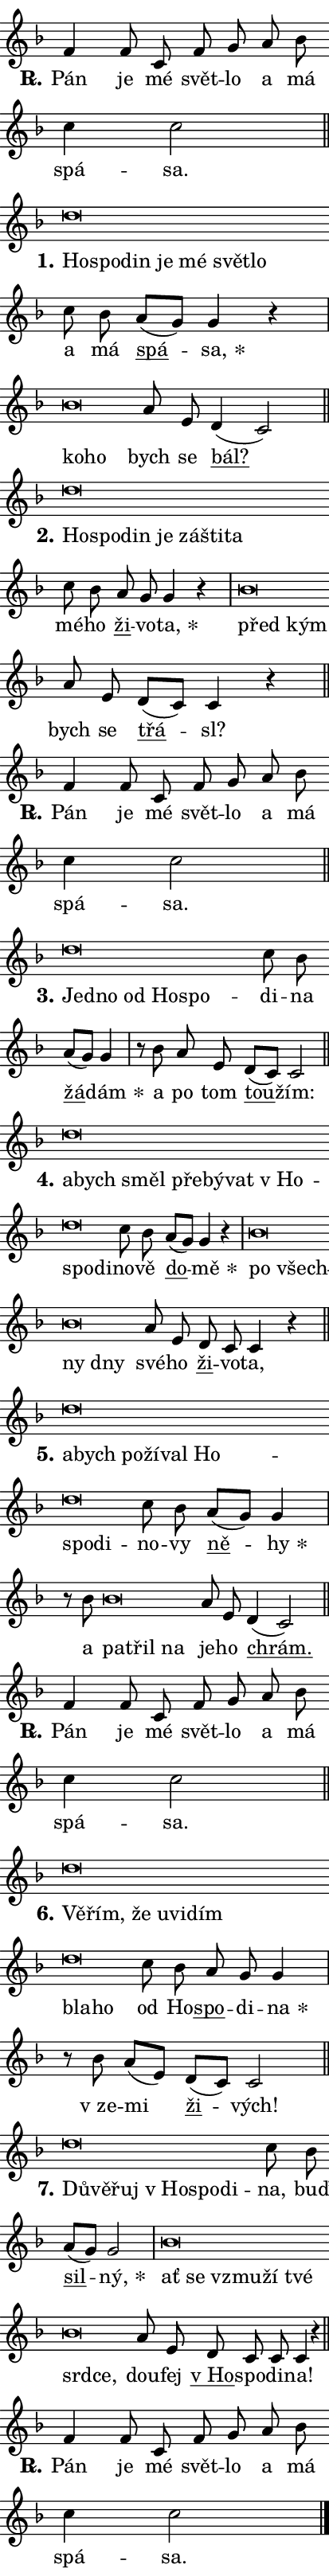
\version "2.22.1"
\header { tagline = "" }
\paper {
  indent = 0\cm
  top-margin = 0\cm
  right-margin = 0\cm
  bottom-margin = 0\cm
  left-margin = 0\cm
  paper-width = 7\cm
  page-breaking = #ly:one-page-breaking
  system-system-spacing.basic-distance = #11
  score-system-spacing.basic-distance = #11.3
  ragged-last = ##f
}


%% Author: Thomas Morley
%% https://lists.gnu.org/archive/html/lilypond-user/2020-05/msg00002.html
#(define (line-position grob)
"Returns position of @var[grob} in current system:
   @code{'start}, if at first time-step
   @code{'end}, if at last time-step
   @code{'middle} otherwise
"
  (let* ((col (ly:item-get-column grob))
         (ln (ly:grob-object col 'left-neighbor))
         (rn (ly:grob-object col 'right-neighbor))
         (col-to-check-left (if (ly:grob? ln) ln col))
         (col-to-check-right (if (ly:grob? rn) rn col))
         (break-dir-left
           (and
             (ly:grob-property col-to-check-left 'non-musical #f)
             (ly:item-break-dir col-to-check-left)))
         (break-dir-right
           (and
             (ly:grob-property col-to-check-right 'non-musical #f)
             (ly:item-break-dir col-to-check-right))))
        (cond ((eqv? 1 break-dir-left) 'start)
              ((eqv? -1 break-dir-right) 'end)
              (else 'middle))))

#(define (tranparent-at-line-position vctor)
  (lambda (grob)
  "Relying on @code{line-position} select the relevant enry from @var{vctor}.
Used to determine transparency,"
    (case (line-position grob)
      ((end) (not (vector-ref vctor 0)))
      ((middle) (not (vector-ref vctor 1)))
      ((start) (not (vector-ref vctor 2))))))

noteHeadBreakVisibility =
#(define-music-function (break-visibility)(vector?)
"Makes @code{NoteHead}s transparent relying on @var{break-visibility}"
#{
  \override NoteHead.transparent =
    #(tranparent-at-line-position break-visibility)
#})

#(define delete-ledgers-for-transparent-note-heads
  (lambda (grob)
    "Reads whether a @code{NoteHead} is transparent.
If so this @code{NoteHead} is removed from @code{'note-heads} from
@var{grob}, which is supposed to be @code{LedgerLineSpanner}.
As a result ledgers are not printed for this @code{NoteHead}"
    (let* ((nhds-array (ly:grob-object grob 'note-heads))
           (nhds-list
             (if (ly:grob-array? nhds-array)
                 (ly:grob-array->list nhds-array)
                 '()))
           ;; Relies on the transparent-property being done before
           ;; Staff.LedgerLineSpanner.after-line-breaking is executed.
           ;; This is fragile ...
           (to-keep
             (remove
               (lambda (nhd)
                 (ly:grob-property nhd 'transparent #f))
               nhds-list)))
      ;; TODO find a better method to iterate over grob-arrays, similiar
      ;; to filter/remove etc for lists
      ;; For now rebuilt from scratch
      (set! (ly:grob-object grob 'note-heads)  '())
      (for-each
        (lambda (nhd)
          (ly:pointer-group-interface::add-grob grob 'note-heads nhd))
        to-keep))))

hideNotes = {
  \noteHeadBreakVisibility #begin-of-line-visible
}
unHideNotes = {
  \noteHeadBreakVisibility #all-visible
}

% work-around for resetting accidentals
% https://lilypond.org/doc/v2.23/Documentation/notation/displaying-rhythms#unmetered-music
cadenzaMeasure = {
  \cadenzaOff
  \partial 1024 s1024
  \cadenzaOn
}

#(define-markup-command (accent layout props text) (markup?)
  "Underline accented syllable"
  (interpret-markup layout props
    #{\markup \override #'(offset . 4.3) \underline { #text }#}))

responsum = \markup \concat {
  "R" \hspace #-1.05 \path #0.1 #'((moveto 0 0.07) (lineto 0.9 0.8)) \hspace #0.05 "."
}

\layout {
    \context {
        \Staff
        \remove "Time_signature_engraver"
        \override LedgerLineSpanner.after-line-breaking = #delete-ledgers-for-transparent-note-heads
    }
    \context {
        \Voice {
            \override NoteHead.output-attributes = #'((class . "notehead"))
            \override Hairpin.height = #0.55
        }
    }
    \context {
        \Lyrics {
            \override StanzaNumber.output-attributes = #'((class . "stanzanumber"))
            \override LyricSpace.minimum-distance = #0.9
            \override LyricText.font-name = #"TeX Gyre Schola"
            \override LyricText.font-size = 1
            \override StanzaNumber.font-name = #"TeX Gyre Schola Bold"
            \override StanzaNumber.font-size = 1
        }
    }
}

% magnetic-lyrics.ily
%
%   written by
%     Jean Abou Samra <jean@abou-samra.fr>
%     Werner Lemberg <wl@gnu.org>
%
%   adapted by
%     Jiri Hon <jiri.hon@gmail.com>
%
% Version 2022-Apr-15

% https://www.mail-archive.com/lilypond-user@gnu.org/msg149350.html

#(define (Left_hyphen_pointer_engraver context)
   "Collect syllable-hyphen-syllable occurrences in lyrics and store
them in properties.  This engraver only looks to the left.  For
example, if the lyrics input is @code{foo -- bar}, it does the
following.

@itemize @bullet
@item
Set the @code{text} property of the @code{LyricHyphen} grob between
@q{foo} and @q{bar} to @code{foo}.

@item
Set the @code{left-hyphen} property of the @code{LyricText} grob with
text @q{foo} to the @code{LyricHyphen} grob between @q{foo} and
@q{bar}.
@end itemize

Use this auxiliary engraver in combination with the
@code{lyric-@/text::@/apply-@/magnetic-@/offset!} hook."
   (let ((hyphen #f)
         (text #f))
     (make-engraver
      (acknowledgers
       ((lyric-syllable-interface engraver grob source-engraver)
        (set! text grob)))
      (end-acknowledgers
       ((lyric-hyphen-interface engraver grob source-engraver)
        ;(when (not (grob::has-interface grob 'lyric-space-interface))
          (set! hyphen grob)));)
      ((stop-translation-timestep engraver)
       (when (and text hyphen)
         (ly:grob-set-object! text 'left-hyphen hyphen))
       (set! text #f)
       (set! hyphen #f)))))

#(define (lyric-text::apply-magnetic-offset! grob)
   "If the space between two syllables is less than the value in
property @code{LyricText@/.details@/.squash-threshold}, move the right
syllable to the left so that it gets concatenated with the left
syllable.

Use this function as a hook for
@code{LyricText@/.after-@/line-@/breaking} if the
@code{Left_@/hyphen_@/pointer_@/engraver} is active."
   (let ((hyphen (ly:grob-object grob 'left-hyphen #f)))
     (when hyphen
       (let ((left-text (ly:spanner-bound hyphen LEFT)))
         (when (grob::has-interface left-text 'lyric-syllable-interface)
           (let* ((common (ly:grob-common-refpoint grob left-text X))
                  (this-x-ext (ly:grob-extent grob common X))
                  (left-x-ext
                   (begin
                     ;; Trigger magnetism for left-text.
                     (ly:grob-property left-text 'after-line-breaking)
                     (ly:grob-extent left-text common X)))
                  ;; `delta` is the gap width between two syllables.
                  (delta (- (interval-start this-x-ext)
                            (interval-end left-x-ext)))
                  (details (ly:grob-property grob 'details))
                  (threshold (assoc-get 'squash-threshold details 0.2)))
             (when (< delta threshold)
               (let* (;; We have to manipulate the input text so that
                      ;; ligatures crossing syllable boundaries are not
                      ;; disabled.  For languages based on the Latin
                      ;; script this is essentially a beautification.
                      ;; However, for non-Western scripts it can be a
                      ;; necessity.
                      (lt (ly:grob-property left-text 'text))
                      (rt (ly:grob-property grob 'text))
                      (is-space (grob::has-interface hyphen 'lyric-space-interface))
                      (space (if is-space " " ""))
                      (space-markup (grob-interpret-markup grob " "))
                      (space-size (interval-length (ly:stencil-extent space-markup X)))
                      (extra-delta (if is-space space-size 0))
                      ;; Append new syllable.
                      (ltrt-space (if (and (string? lt) (string? rt))
                                (string-append lt space rt)
                                (make-concat-markup (list lt space rt))))
                      ;; Right-align `ltrt` to the right side.
                      (ltrt-space-markup (grob-interpret-markup
                               grob
                               (make-translate-markup
                                (cons (interval-length this-x-ext) 0)
                                (make-right-align-markup ltrt-space)))))
                 (begin
                   ;; Don't print `left-text`.
                   (ly:grob-set-property! left-text 'stencil #f)
                   ;; Set text and stencil (which holds all collected
                   ;; syllables so far) and shift it to the left.
                   (ly:grob-set-property! grob 'text ltrt-space)
                   (ly:grob-set-property! grob 'stencil ltrt-space-markup)
                   (ly:grob-translate-axis! grob (- (- delta extra-delta)) X))))))))))


#(define (lyric-hyphen::displace-bounds-first grob)
   ;; Make very sure this callback isn't triggered too early.
   (let ((left (ly:spanner-bound grob LEFT))
         (right (ly:spanner-bound grob RIGHT)))
     (ly:grob-property left 'after-line-breaking)
     (ly:grob-property right 'after-line-breaking)
     (ly:lyric-hyphen::print grob)))

squashThreshold = #0.4

\layout {
  \context {
    \Lyrics
    \consists #Left_hyphen_pointer_engraver
    \override LyricText.after-line-breaking =
      #lyric-text::apply-magnetic-offset!
    \override LyricHyphen.stencil = #lyric-hyphen::displace-bounds-first
    \override LyricText.details.squash-threshold = \squashThreshold
    \override LyricHyphen.minimum-distance = 0
    \override LyricHyphen.minimum-length = \squashThreshold
  }
}

squash = \override LyricText.details.squash-threshold = 9999
unSquash = \override LyricText.details.squash-threshold = \squashThreshold

left = \override LyricText.self-alignment-X = #LEFT
unLeft = \revert LyricText.self-alignment-X

starOffset = #(lambda (grob) 
                (let ((x_offset (ly:self-alignment-interface::aligned-on-x-parent grob)))
                  (if (= x_offset 0) 0 (+ x_offset 1.2))))

star = #(define-music-function (syllable)(string?)
"Append star separator at the end of a syllable"
#{
  \once \override LyricText.X-offset = #starOffset
  \lyricmode { \markup {
    #syllable
    \override #'((font-name . "TeX Gyre Schola Bold")) \hspace #0.2 \lower #0.65 \larger "*"
  } }
#})

starAccent = #(define-music-function (syllable)(string?)
"Append star separator at the end of a syllable and make accent"
#{
  \once \override LyricText.X-offset = #starOffset
  \lyricmode { \markup {
    \accent #syllable
    \override #'((font-name . "TeX Gyre Schola Bold")) \hspace #0.2 \lower #0.65 \larger "*"
  } }
#})

breath = #(define-music-function (syllable)(string?)
"Append breathing indicator at the end of a syllable"
#{
  \lyricmode { \markup { #syllable "+" } }
#})

optionalBreath = #(define-music-function (syllable)(string?)
"Append optional breathing indicator at the end of a syllable"
#{
  \lyricmode { \markup { #syllable "(+)" } }
#})


\score {
    <<
        \new Voice = "melody" { \cadenzaOn \key f \major \relative { f'4 f8 c f g a bes \bar "" c4 c2 \cadenzaMeasure \bar "||" \break } }
        \new Lyrics \lyricsto "melody" { \lyricmode { \set stanza = \responsum
Pán je mé svět -- lo a má spá -- sa. } }
    >>
    \layout {}
}

\score {
    <<
        \new Voice = "melody" { \cadenzaOn \key f \major \relative { d''\breve*1/16 \hideNotes \breve*1/16 \bar "" \breve*1/16 \bar "" \breve*1/16 \bar "" \breve*1/16 \bar "" \breve*1/16 \breve*1/16 \bar "" \unHideNotes c8 bes \bar "" a[( g)] g4 r \cadenzaMeasure \bar "|" bes\breve*1/16 \hideNotes \breve*1/16 \bar "" \unHideNotes a8 e \bar "" d4( c2) \cadenzaMeasure \bar "||" \break } }
        \new Lyrics \lyricsto "melody" { \lyricmode { \set stanza = "1."
\left Ho -- \squash spo -- din je mé svět -- lo \unLeft \unSquash a má \markup \accent spá -- \star sa, \left ko -- \squash ho \unLeft \unSquash bych se \markup \accent bál? } }
    >>
    \layout {}
}

\score {
    <<
        \new Voice = "melody" { \cadenzaOn \key f \major \relative { d''\breve*1/16 \hideNotes \breve*1/16 \bar "" \breve*1/16 \bar "" \breve*1/16 \bar "" \breve*1/16 \bar "" \breve*1/16 \breve*1/16 \bar "" \unHideNotes c8 bes \bar "" a g g4 r \cadenzaMeasure \bar "|" bes\breve*1/16 \hideNotes \breve*1/16 \bar "" \unHideNotes a8 e \bar "" d[( c)] c4 r \cadenzaMeasure \bar "||" \break } }
        \new Lyrics \lyricsto "melody" { \lyricmode { \set stanza = "2."
\left Ho -- \squash spo -- din je zá -- šti -- ta \unLeft \unSquash mé -- ho \markup \accent ži -- vo -- \star ta, \left před \squash kým \unLeft \unSquash bych se \markup \accent třá -- sl? } }
    >>
    \layout {}
}

\score {
    <<
        \new Voice = "melody" { \cadenzaOn \key f \major \relative { f'4 f8 c f g a bes \bar "" c4 c2 \cadenzaMeasure \bar "||" \break } }
        \new Lyrics \lyricsto "melody" { \lyricmode { \set stanza = \responsum
Pán je mé svět -- lo a má spá -- sa. } }
    >>
    \layout {}
}

\score {
    <<
        \new Voice = "melody" { \cadenzaOn \key f \major \relative { d''\breve*1/16 \hideNotes \breve*1/16 \bar "" \breve*1/16 \bar "" \breve*1/16 \breve*1/16 \bar "" \unHideNotes c8 bes \bar "" a[( g)] g4 \cadenzaMeasure \bar "|" r8 bes a8 e \bar "" d[( c)] c2 \cadenzaMeasure \bar "||" \break } }
        \new Lyrics \lyricsto "melody" { \lyricmode { \set stanza = "3."
\left Jed -- \squash no od Ho -- spo -- \unLeft \unSquash di -- na \markup \accent žá -- \star dám a po tom \markup \accent tou -- žím: } }
    >>
    \layout {}
}

\score {
    <<
        \new Voice = "melody" { \cadenzaOn \key f \major \relative { d''\breve*1/16 \hideNotes \breve*1/16 \bar "" \breve*1/16 \bar "" \breve*1/16 \bar "" \breve*1/16 \bar "" \breve*1/16 \bar "" \breve*1/16 \bar "" \breve*1/16 \breve*1/16 \bar "" \unHideNotes c8 bes \bar "" a[( g)] g4 r \cadenzaMeasure \bar "|" bes\breve*1/16 \hideNotes \breve*1/16 \bar "" \breve*1/16 \breve*1/16 \bar "" \unHideNotes a8 e \bar "" d c c4 r \cadenzaMeasure \bar "||" \break } }
        \new Lyrics \lyricsto "melody" { \lyricmode { \set stanza = "4."
\left a -- \squash bych směl pře -- bý -- vat "v Ho" -- spo -- di -- \unLeft \unSquash no -- vě \markup \accent do -- \star mě \left po \squash všech -- ny dny \unLeft \unSquash své -- ho \markup \accent ži -- vo -- ta, } }
    >>
    \layout {}
}

\score {
    <<
        \new Voice = "melody" { \cadenzaOn \key f \major \relative { d''\breve*1/16 \hideNotes \breve*1/16 \bar "" \breve*1/16 \bar "" \breve*1/16 \bar "" \breve*1/16 \bar "" \breve*1/16 \bar "" \breve*1/16 \breve*1/16 \bar "" \unHideNotes c8 bes \bar "" a[( g)] g4 \cadenzaMeasure \bar "|" r8 bes bes\breve*1/16 \hideNotes \breve*1/16 \breve*1/16 \bar "" \unHideNotes a8 e \bar "" d4( c2) \cadenzaMeasure \bar "||" \break } }
        \new Lyrics \lyricsto "melody" { \lyricmode { \set stanza = "5."
\left a -- \squash bych po -- ží -- val Ho -- spo -- di -- \unLeft \unSquash no -- vy \markup \accent ně -- \star hy a \left pa -- \squash třil na \unLeft \unSquash je -- ho \markup \accent chrám. } }
    >>
    \layout {}
}

\score {
    <<
        \new Voice = "melody" { \cadenzaOn \key f \major \relative { f'4 f8 c f g a bes \bar "" c4 c2 \cadenzaMeasure \bar "||" \break } }
        \new Lyrics \lyricsto "melody" { \lyricmode { \set stanza = \responsum
Pán je mé svět -- lo a má spá -- sa. } }
    >>
    \layout {}
}

\score {
    <<
        \new Voice = "melody" { \cadenzaOn \key f \major \relative { d''\breve*1/16 \hideNotes \breve*1/16 \bar "" \breve*1/16 \bar "" \breve*1/16 \bar "" \breve*1/16 \bar "" \breve*1/16 \bar "" \breve*1/16 \breve*1/16 \bar "" \unHideNotes c8 bes \bar "" a g g4 \cadenzaMeasure \bar "|" r8 bes a8[( e)] \bar "" d[( c)] c2 \cadenzaMeasure \bar "||" \break } }
        \new Lyrics \lyricsto "melody" { \lyricmode { \set stanza = "6."
\left Vě -- \squash řím, že u -- vi -- dím bla -- ho \unLeft \unSquash od Ho -- \markup \accent spo -- di -- \star na "v ze" -- mi \markup \accent ži -- vých! } }
    >>
    \layout {}
}

\score {
    <<
        \new Voice = "melody" { \cadenzaOn \key f \major \relative { d''\breve*1/16 \hideNotes \breve*1/16 \bar "" \breve*1/16 \bar "" \breve*1/16 \bar "" \breve*1/16 \breve*1/16 \bar "" \unHideNotes c8 bes \bar "" a[( g)] g2 \cadenzaMeasure \bar "|" bes\breve*1/16 \hideNotes \breve*1/16 \bar "" \breve*1/16 \bar "" \breve*1/16 \bar "" \breve*1/16 \bar "" \breve*1/16 \breve*1/16 \bar "" \unHideNotes a8 e \bar "" d c c c4 r \cadenzaMeasure \bar "||" \break } }
        \new Lyrics \lyricsto "melody" { \lyricmode { \set stanza = "7."
\left Dů -- \squash vě -- řuj "v Ho" -- spo -- di -- \unLeft \unSquash na, buď \markup \accent sil -- \star ný, \left ať \squash se vzmu -- ží tvé srd -- ce, \unLeft \unSquash dou -- fej \markup \accent "v Ho" -- spo -- di -- na! } }
    >>
    \layout {}
}

\score {
    <<
        \new Voice = "melody" { \cadenzaOn \key f \major \relative { f'4 f8 c f g a bes \bar "" c4 c2 \cadenzaMeasure \bar "||" \break } \bar "|." }
        \new Lyrics \lyricsto "melody" { \lyricmode { \set stanza = \responsum
Pán je mé svět -- lo a má spá -- sa. } }
    >>
    \layout {}
}
